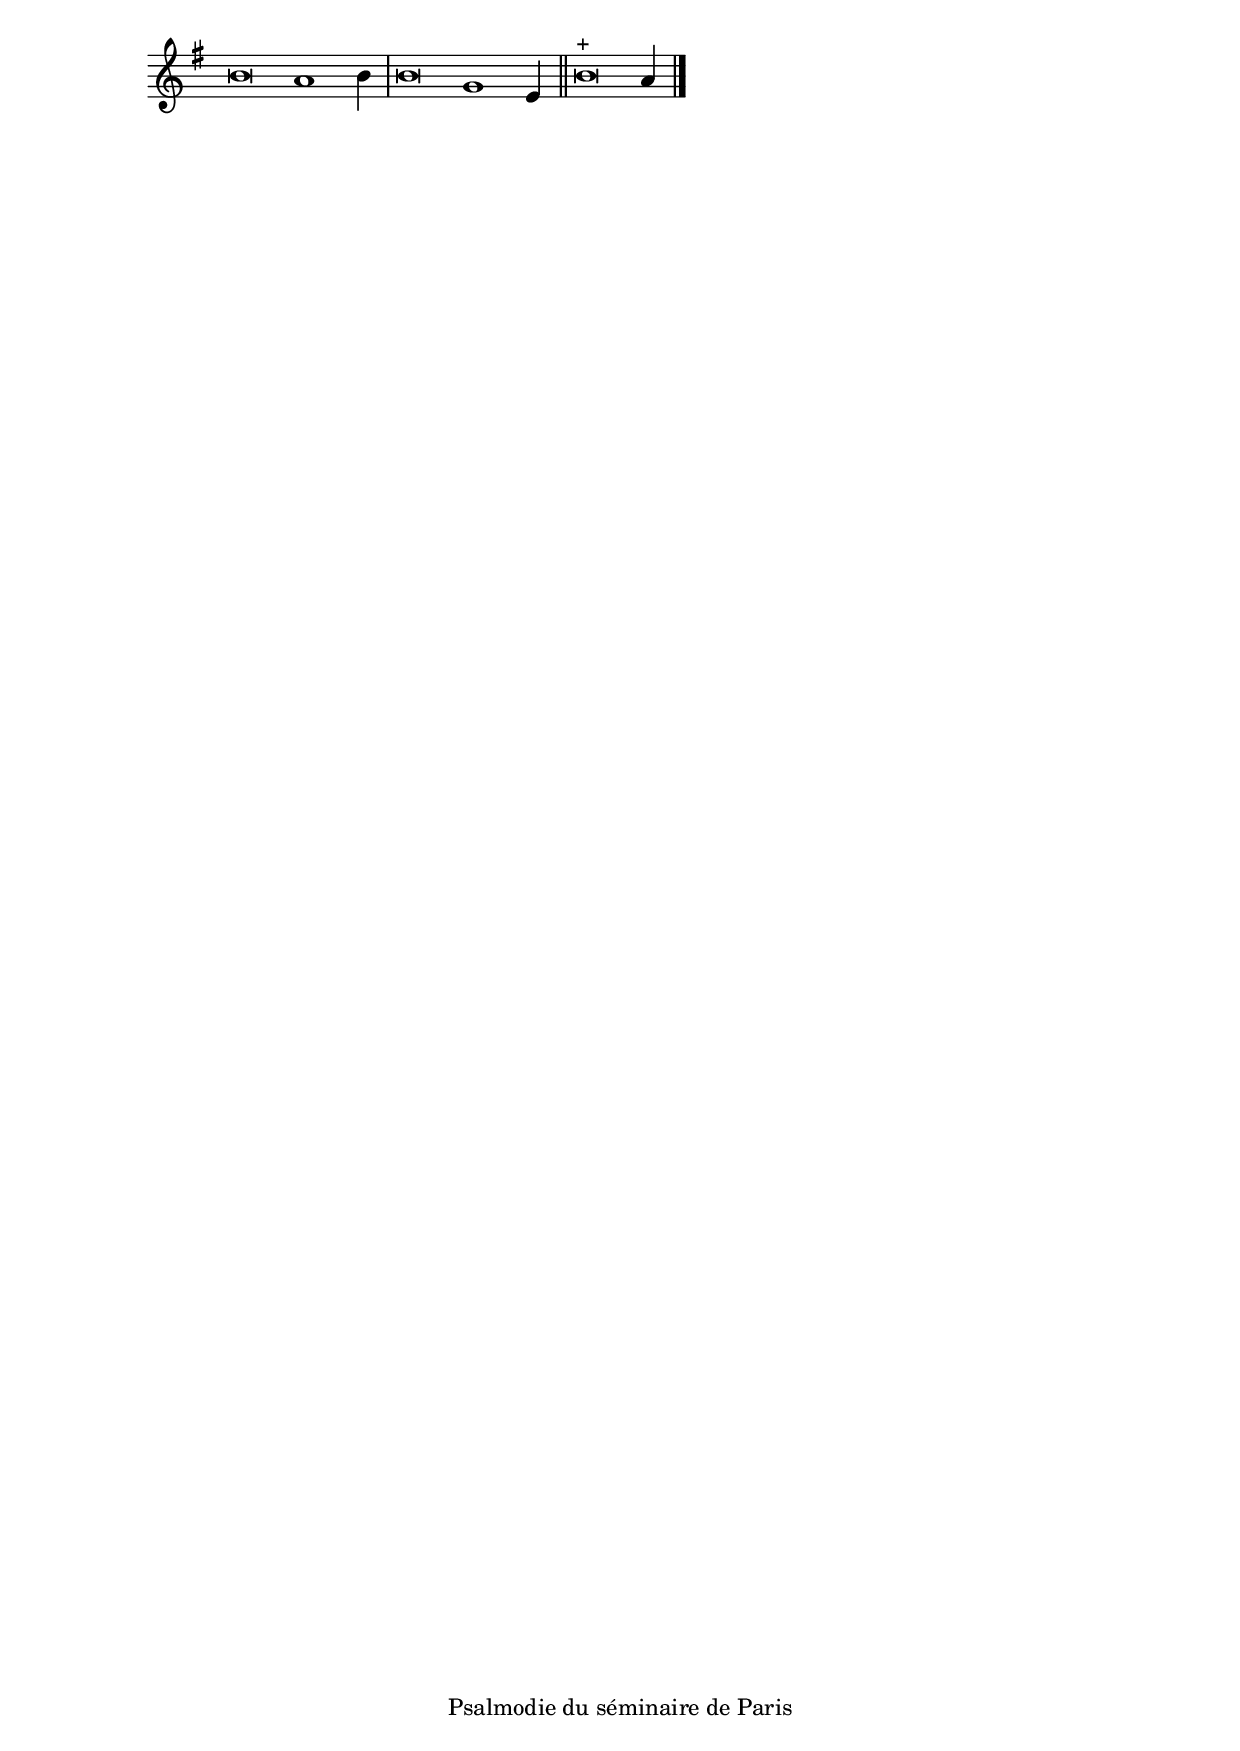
\version "2.20.0"
\language "italiano"

stemOff = \hide Staff.Stem
stemOn  = \undo \stemOff

\header {
  %title = "Psaume 123"
  %tagline = ##f
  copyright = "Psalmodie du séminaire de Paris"
}

\score {
  \new Staff \with { \remove "Time_signature_engraver" }
  \relative
  {
    \key sol \major
    \cadenzaOn
    \stemOff si'\breve la1 \stemOn si4
    \bar "|"
    \stemOff si\breve sol1 \stemOn mi4
    \bar "||"
    \stemOff si'\breve^\markup{ + } \stemOn la4
    \bar "|."
  }
}